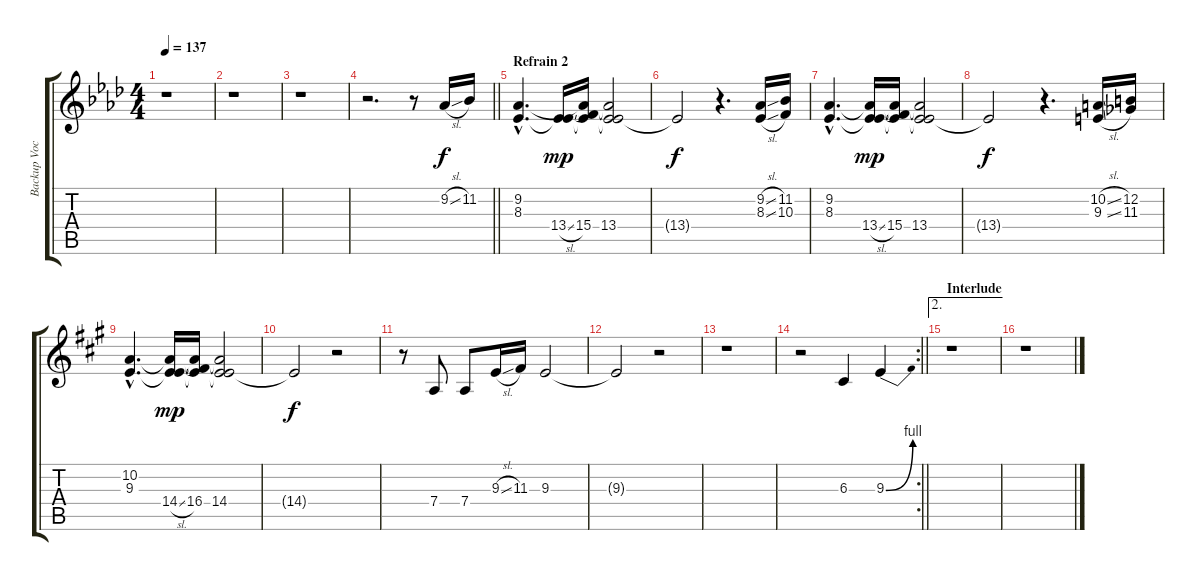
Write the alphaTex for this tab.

\track ("Backup Vocals" "Backup Voc") {instrument synthvoice}
\staff {score tabs}
\tuning (E4 B3 G3 D3 A2 E2) {hide}
\ts (4 4)
\tempo 137
\clef g2
\ks ab
r.1{dy f} |
r.1 |
r.1 |
\barLineRight lightlight
r.2{d} r.8 9.2{sl}.16 11.2.16 |
\section ("" "Refrain 2")
(9.2{hac} 8.3{hac}).4{d} (8.3{t} 13.4{sl}).16{dy mp} (9.2{t} 8.3{t} 15.4).16 (9.2{t} 8.3{t} 13.4).2 |
13.4{t}.2{dy f} r.4{d} (9.2{sl} 8.3{sl}).16 (11.2 10.3).16 |
(9.2{hac} 8.3{hac}).4{d} (9.2{t} 8.3{t} 13.4{sl}).16{dy mp} (9.2{t} 8.3{t} 15.4).16 (9.2{t} 8.3{t} 13.4).2 |
13.4{t}.2{dy f} r.4{d} (10.2{sl} 9.3{sl}).16 (12.2 11.3).16 |
\ks a
(10.2{hac} 9.3{hac}).4{d} (10.2{t} 9.3{t} 14.4{sl}).16{dy mp} (10.2{t} 9.3{t} 16.4).16 (10.2{t} 9.3{t} 14.4).2 |
14.4{t}.2{dy f} r.2 |
r.8 7.4.8 7.4.8 9.3{sl}.16 11.3.16 9.3.2 |
9.3{t}.2 r.2 |
r.1 |
\rc 2
\barLineRight lightlight
r.2 6.3.4 9.3{be (bend 0 0 60 4)}.4 |
\ae 2
\section ("" "Interlude")
r.1 |
r.1
